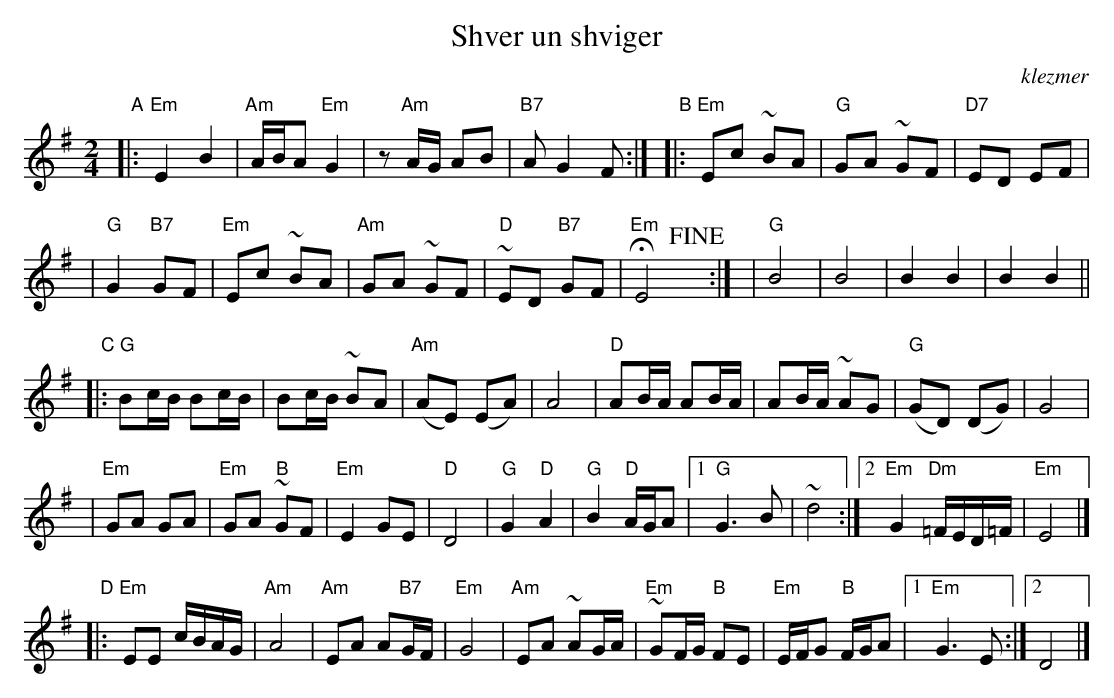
X:1
T: Shver un shviger
O:klezmer
M:2/4
L:1/8
K:Em
V:1
"A"\
|: "Em"E2 B2 | "Am"A/B/A "Em"G2 \
| z"Am"A/G/ AB | "B7"A G2 F :| \
"B"\
|: "Em"Ec ~BA | "G"GA ~GF \
| "D7" ED EF |
| "G"G2 "B7"GF  \
| "Em"Ec ~BA | "Am"GA ~GF \
| "D"~ED "B7"GF | "Em"HE4 !fine!y :|\
| "G"B4 | B4 \
| B2 B2 | B2 B2 ||
"C"\
|: "G"Bc/B/ Bc/B/ | Bc/B/ ~BA \
| "Am"(AE) (EA) | A4 \
| "D"AB/A/ AB/A/ | AB/A/ ~AG \
| "G"(GD) (DG) | G4 |
| "Em"GA GA | "Em"GA "B"~GF \
| "Em" E2   GE | "D"D4 \
| "G"G2 "D"A2 | "G"B2 "D"A/G/A \
|1 "G"G3 B | ~d4 \
:|2 "Em"G2 "Dm"=F/E/D/=F/ | "Em"E4 |]
"D"\
|: "Em"EE c/B/A/G/ | "Am"A4 \
| "Am"EA A"B7"G/F/ | "Em"G4 \
| "Am"EA ~AG/A/ | "Em"~GF/G/ "B"FE \
| "Em"E/F/G "B"F/G/A |1 "Em"G3 E :|2 D4 |]
